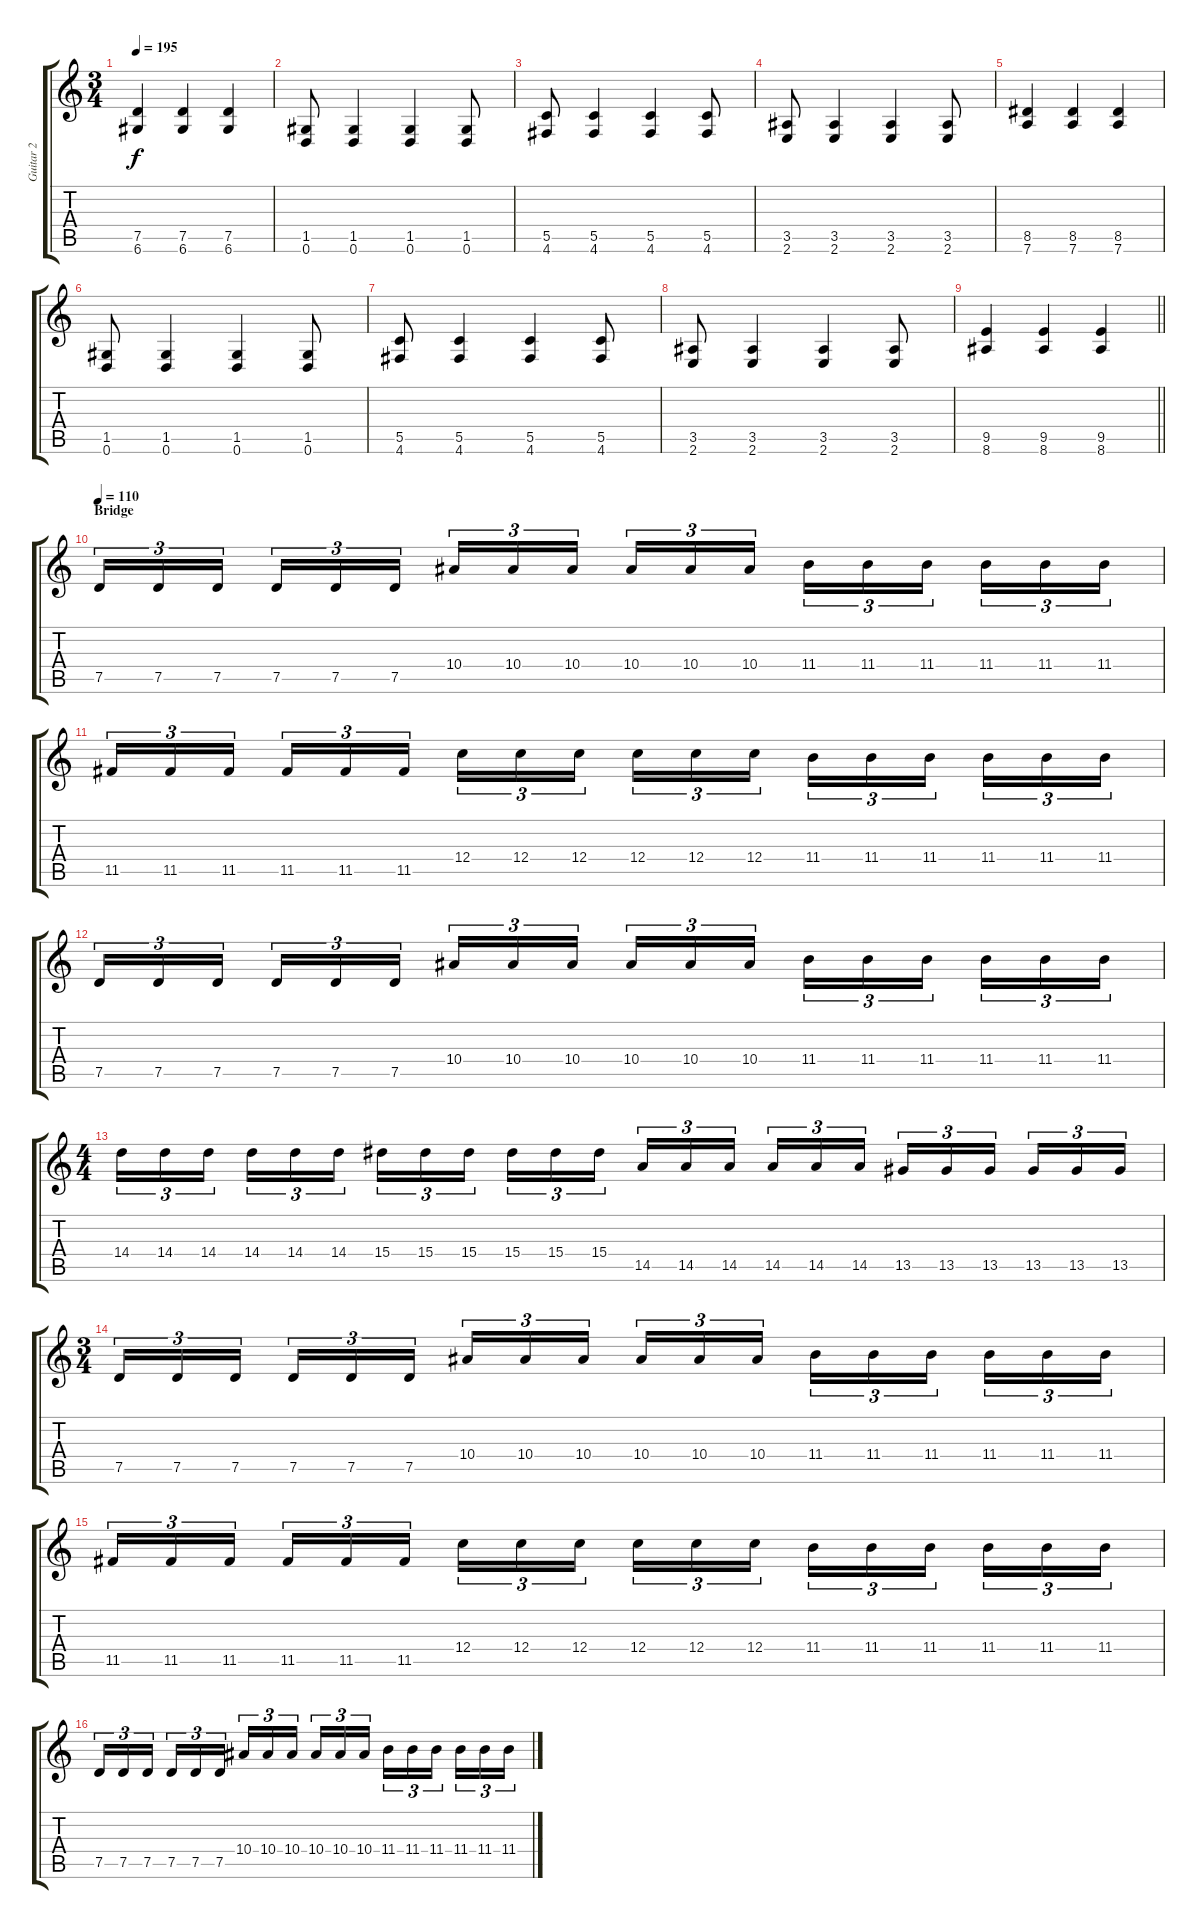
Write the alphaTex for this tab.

\track ("Guitar 2" "Guitar 2") {instrument overdrivenguitar}
\staff {score tabs}
\tuning (D4 A3 F3 C3 G2 D2) {hide}
\ts (3 4)
\tempo 195
\clef g2
\ks c
(7.5 6.6).4{dy f} (7.5 6.6).4 (7.5 6.6).4 |
(1.5 0.6).8 (1.5 0.6).4 (1.5 0.6).4 (1.5 0.6).8 |
(5.5 4.6).8 (5.5 4.6).4 (5.5 4.6).4 (5.5 4.6).8 |
(3.5 2.6).8 (3.5 2.6).4 (3.5 2.6).4 (3.5 2.6).8 |
(8.5 7.6).4 (8.5 7.6).4 (8.5 7.6).4 |
(1.5 0.6).8 (1.5 0.6).4 (1.5 0.6).4 (1.5 0.6).8 |
(5.5 4.6).8 (5.5 4.6).4 (5.5 4.6).4 (5.5 4.6).8 |
(3.5 2.6).8 (3.5 2.6).4 (3.5 2.6).4 (3.5 2.6).8 |
\barLineRight lightlight
(9.5 8.6).4 (9.5 8.6).4 (9.5 8.6).4 |
\section ("" "Bridge")
\tempo 110
7.5.16{tu (3 2)} 7.5.16{tu (3 2)} 7.5.16{tu (3 2) beam splitsecondary} 7.5.16{tu (3 2)} 7.5.16{tu (3 2)} 7.5.16{tu (3 2)} 10.4.16{tu (3 2)} 10.4.16{tu (3 2)} 10.4.16{tu (3 2) beam splitsecondary} 10.4.16{tu (3 2)} 10.4.16{tu (3 2)} 10.4.16{tu (3 2)} 11.4.16{tu (3 2)} 11.4.16{tu (3 2)} 11.4.16{tu (3 2) beam splitsecondary} 11.4.16{tu (3 2)} 11.4.16{tu (3 2)} 11.4.16{tu (3 2)} |
11.5.16{tu (3 2)} 11.5.16{tu (3 2)} 11.5.16{tu (3 2) beam splitsecondary} 11.5.16{tu (3 2)} 11.5.16{tu (3 2)} 11.5.16{tu (3 2)} 12.4.16{tu (3 2)} 12.4.16{tu (3 2)} 12.4.16{tu (3 2) beam splitsecondary} 12.4.16{tu (3 2)} 12.4.16{tu (3 2)} 12.4.16{tu (3 2)} 11.4.16{tu (3 2)} 11.4.16{tu (3 2)} 11.4.16{tu (3 2) beam splitsecondary} 11.4.16{tu (3 2)} 11.4.16{tu (3 2)} 11.4.16{tu (3 2)} |
7.5.16{tu (3 2)} 7.5.16{tu (3 2)} 7.5.16{tu (3 2) beam splitsecondary} 7.5.16{tu (3 2)} 7.5.16{tu (3 2)} 7.5.16{tu (3 2)} 10.4.16{tu (3 2)} 10.4.16{tu (3 2)} 10.4.16{tu (3 2) beam splitsecondary} 10.4.16{tu (3 2)} 10.4.16{tu (3 2)} 10.4.16{tu (3 2)} 11.4.16{tu (3 2)} 11.4.16{tu (3 2)} 11.4.16{tu (3 2) beam splitsecondary} 11.4.16{tu (3 2)} 11.4.16{tu (3 2)} 11.4.16{tu (3 2)} |
\ts (4 4)
14.4.16{tu (3 2)} 14.4.16{tu (3 2)} 14.4.16{tu (3 2) beam splitsecondary} 14.4.16{tu (3 2)} 14.4.16{tu (3 2)} 14.4.16{tu (3 2)} 15.4.16{tu (3 2)} 15.4.16{tu (3 2)} 15.4.16{tu (3 2) beam splitsecondary} 15.4.16{tu (3 2)} 15.4.16{tu (3 2)} 15.4.16{tu (3 2)} 14.5.16{tu (3 2)} 14.5.16{tu (3 2)} 14.5.16{tu (3 2) beam splitsecondary} 14.5.16{tu (3 2)} 14.5.16{tu (3 2)} 14.5.16{tu (3 2)} 13.5.16{tu (3 2)} 13.5.16{tu (3 2)} 13.5.16{tu (3 2) beam splitsecondary} 13.5.16{tu (3 2)} 13.5.16{tu (3 2)} 13.5.16{tu (3 2)} |
\ts (3 4)
7.5.16{tu (3 2)} 7.5.16{tu (3 2)} 7.5.16{tu (3 2) beam splitsecondary} 7.5.16{tu (3 2)} 7.5.16{tu (3 2)} 7.5.16{tu (3 2)} 10.4.16{tu (3 2)} 10.4.16{tu (3 2)} 10.4.16{tu (3 2) beam splitsecondary} 10.4.16{tu (3 2)} 10.4.16{tu (3 2)} 10.4.16{tu (3 2)} 11.4.16{tu (3 2)} 11.4.16{tu (3 2)} 11.4.16{tu (3 2) beam splitsecondary} 11.4.16{tu (3 2)} 11.4.16{tu (3 2)} 11.4.16{tu (3 2)} |
11.5.16{tu (3 2)} 11.5.16{tu (3 2)} 11.5.16{tu (3 2) beam splitsecondary} 11.5.16{tu (3 2)} 11.5.16{tu (3 2)} 11.5.16{tu (3 2)} 12.4.16{tu (3 2)} 12.4.16{tu (3 2)} 12.4.16{tu (3 2) beam splitsecondary} 12.4.16{tu (3 2)} 12.4.16{tu (3 2)} 12.4.16{tu (3 2)} 11.4.16{tu (3 2)} 11.4.16{tu (3 2)} 11.4.16{tu (3 2) beam splitsecondary} 11.4.16{tu (3 2)} 11.4.16{tu (3 2)} 11.4.16{tu (3 2)} |
7.5.16{tu (3 2)} 7.5.16{tu (3 2)} 7.5.16{tu (3 2) beam splitsecondary} 7.5.16{tu (3 2)} 7.5.16{tu (3 2)} 7.5.16{tu (3 2)} 10.4.16{tu (3 2)} 10.4.16{tu (3 2)} 10.4.16{tu (3 2) beam splitsecondary} 10.4.16{tu (3 2)} 10.4.16{tu (3 2)} 10.4.16{tu (3 2)} 11.4.16{tu (3 2)} 11.4.16{tu (3 2)} 11.4.16{tu (3 2) beam splitsecondary} 11.4.16{tu (3 2)} 11.4.16{tu (3 2)} 11.4.16{tu (3 2)}
